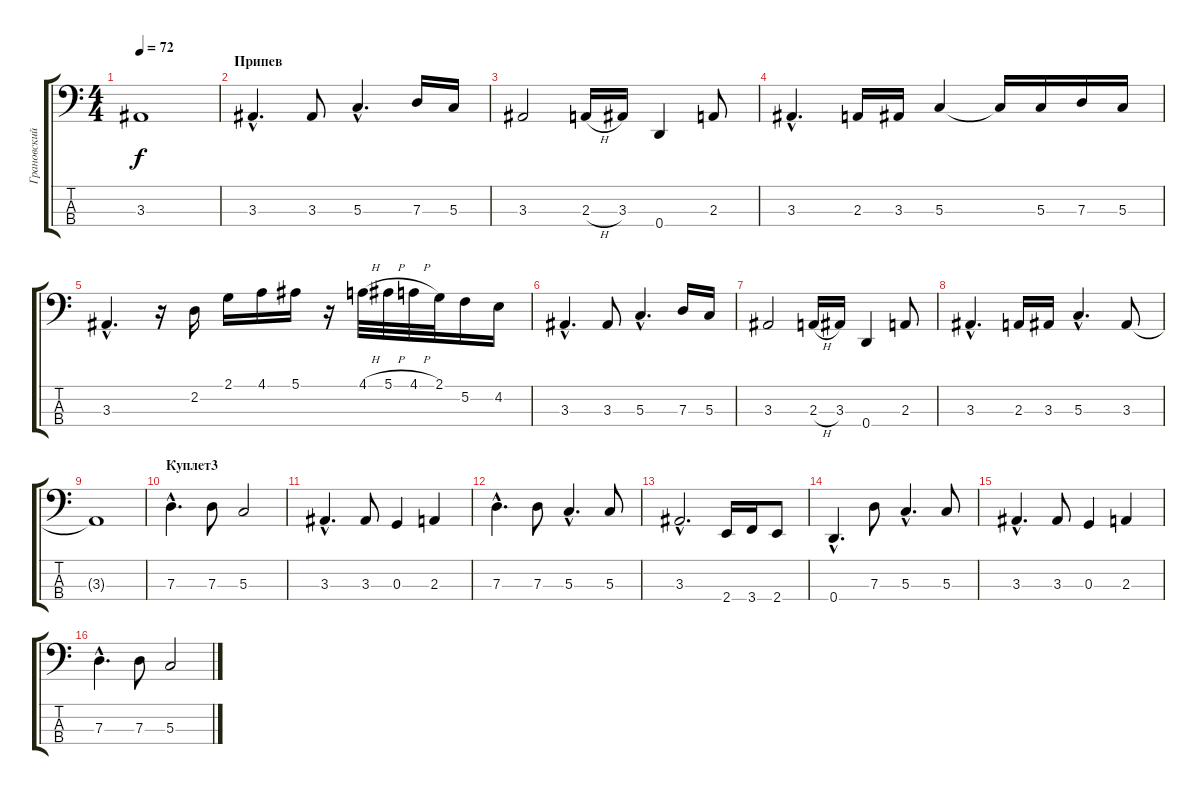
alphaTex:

\track ("Грановский" "Грановский") {instrument electricbassfinger}
\staff {score tabs}
\tuning (F2 C2 G1 D1) {hide}
\ts (4 4)
\tempo 72
\clef f4
\ks c
3.3.1{dy f} |
\section ("" "Припев")
3.3{hac}.4{d} 3.3.8 5.3{hac}.4{d} 7.3.16 5.3.16 |
3.3.2 2.3{h}.16 3.3.16 0.4.4 2.3.8 |
3.3{hac}.4{d} 2.3.16 3.3.16 5.3.4 5.3{t}.16 5.3.16 7.3.16 5.3.16 |
3.3{hac}.4{d} r.16 2.2.16 2.1.16 4.1.16 5.1.16 r.16 4.1{h}.32 5.1{h}.32 4.1{h}.32 2.1.32 5.2.16 4.2.16 |
3.3{hac}.4{d} 3.3.8 5.3{hac}.4{d} 7.3.16 5.3.16 |
3.3.2 2.3{h}.16 3.3.16 0.4.4 2.3.8 |
3.3{hac}.4{d} 2.3.16 3.3.16 5.3{hac}.4{d} 3.3.8 |
3.3{t}.1 |
\section ("" "Куплет3")
7.3{hac}.4{d} 7.3.8 5.3.2 |
3.3{hac}.4{d} 3.3.8 0.3.4 2.3.4 |
7.3{hac}.4{d} 7.3.8 5.3{hac}.4{d} 5.3.8 |
3.3{hac}.2{d} 2.4.16 3.4.16 2.4.8 |
0.4{hac}.4{d} 7.3.8 5.3{hac}.4{d} 5.3.8 |
3.3{hac}.4{d} 3.3.8 0.3.4 2.3.4 |
7.3{hac}.4{d} 7.3.8 5.3.2
